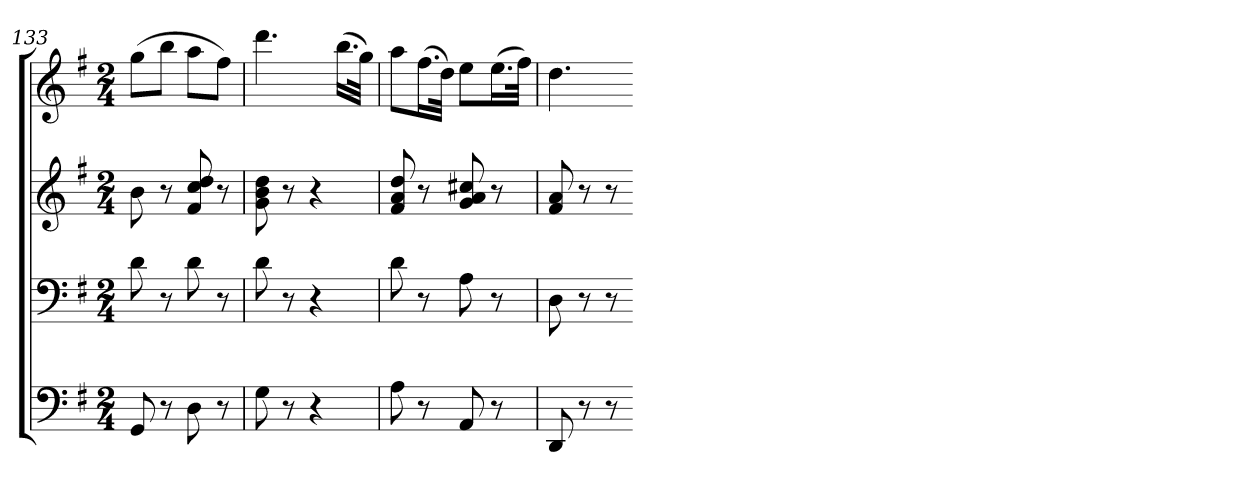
**kern	**kern	**kern	**kern
*part4	*part3	*part2	*part1
*staff4	*staff3	*staff2	*staff1
*clefF4	*clefF4	*clefG2	*clefG2
*k[f#]	*k[f#]	*k[f#]	*k[f#]
*G:	*G:	*G:	*G:
*M2/4	*M2/4	*M2/4	*M2/4
=133	=133	=133	=133
8GG	8d	8b	(8ggL
8r	8r	8r	8bbJ
8D	8d	8f# 8cc 8dd	8aaL
8r	8r	8r	8ff#J)
=134	=134	=134	=134
8G	8d	8g 8b 8dd	4.ddd
8r	8r	8r	.
4r	4r	4r	.
.	.	.	(16.bbLL
.	.	.	32ggJJk)
=135	=135	=135	=135
8A	8d	8f# 8a 8dd	8aaL
8r	8r	8r	(16.ff#L
.	.	.	32ddJJk)
8AA	8A	8g 8a 8cc#X	8eeL
8r	8r	8r	(16.eeL
.	.	.	32ff#JJk)
=136	=136	=136	=136
8DD	8D	8f# 8a	4.dd
8r	8r	8r	.
8r	8r	8r	.
=-	=-	=-	=-
*-	*-	*-	*-
